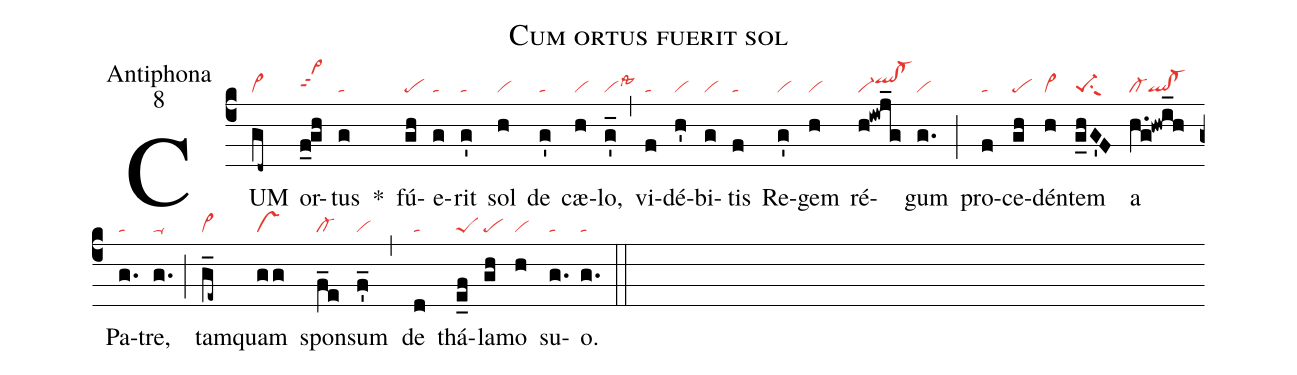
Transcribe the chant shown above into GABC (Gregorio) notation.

name:Cum ortus fuerit sol;
office-part:Antiphona;
mode:8;
nabc-lines:1;
%%
(c4)
CUM(gd~|vi>) or(f_0gh|vi>hhppt2)tus(g|ta) *()
fú(gh|pe)e(g|ta)rit(g'|ta) sol(h|vi) de(g'|ta) cæ(h|vi)lo,(g_'|vilssta3) (,)
vi(f|ta)dé(h'|vi)bi(g|vi)tis(f|ta) Re(g'|vi)gem(h|vi) ré(h!iwj_g|vi-qlhi!cl-hi)gum(g.|vi) (;)
pro(f|ta)ce(gh|pe)dén(h|vi>)tem(g_hG'F|pe-1su1suw1) a(h.g!hwi_h|cl-ql!cl-) Pa(g.|ta)tre,(g.|ta-) (;)
tam(g_e~|vi>)quam(gg|vs) spon(f_e|cl-)sum(f_'|vi) (,)
de(d|ta) thá(e_f|peS)la(gh|pe)mo(h|vi) su(g.|ta)o.(g.|ta) (::)
